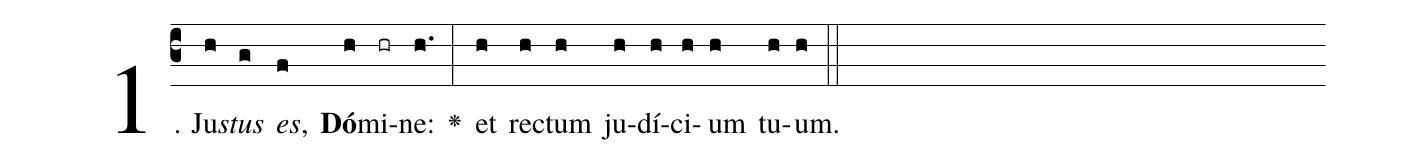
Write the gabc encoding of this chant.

%%
(c3)1. Ju(h)<i>stus</i>(g) <i>es</i>,(f) <b>Dó</b>(h)mi(hr)ne:(h.) <v>\greheightstar</v>(:) et(h) re(h)ctum(h) ju(h)dí(h)ci(h)um(h) tu(h)um.(h) (::)


%E(h) u(h) o(h) u(h) a(h) e.(h) (::)
